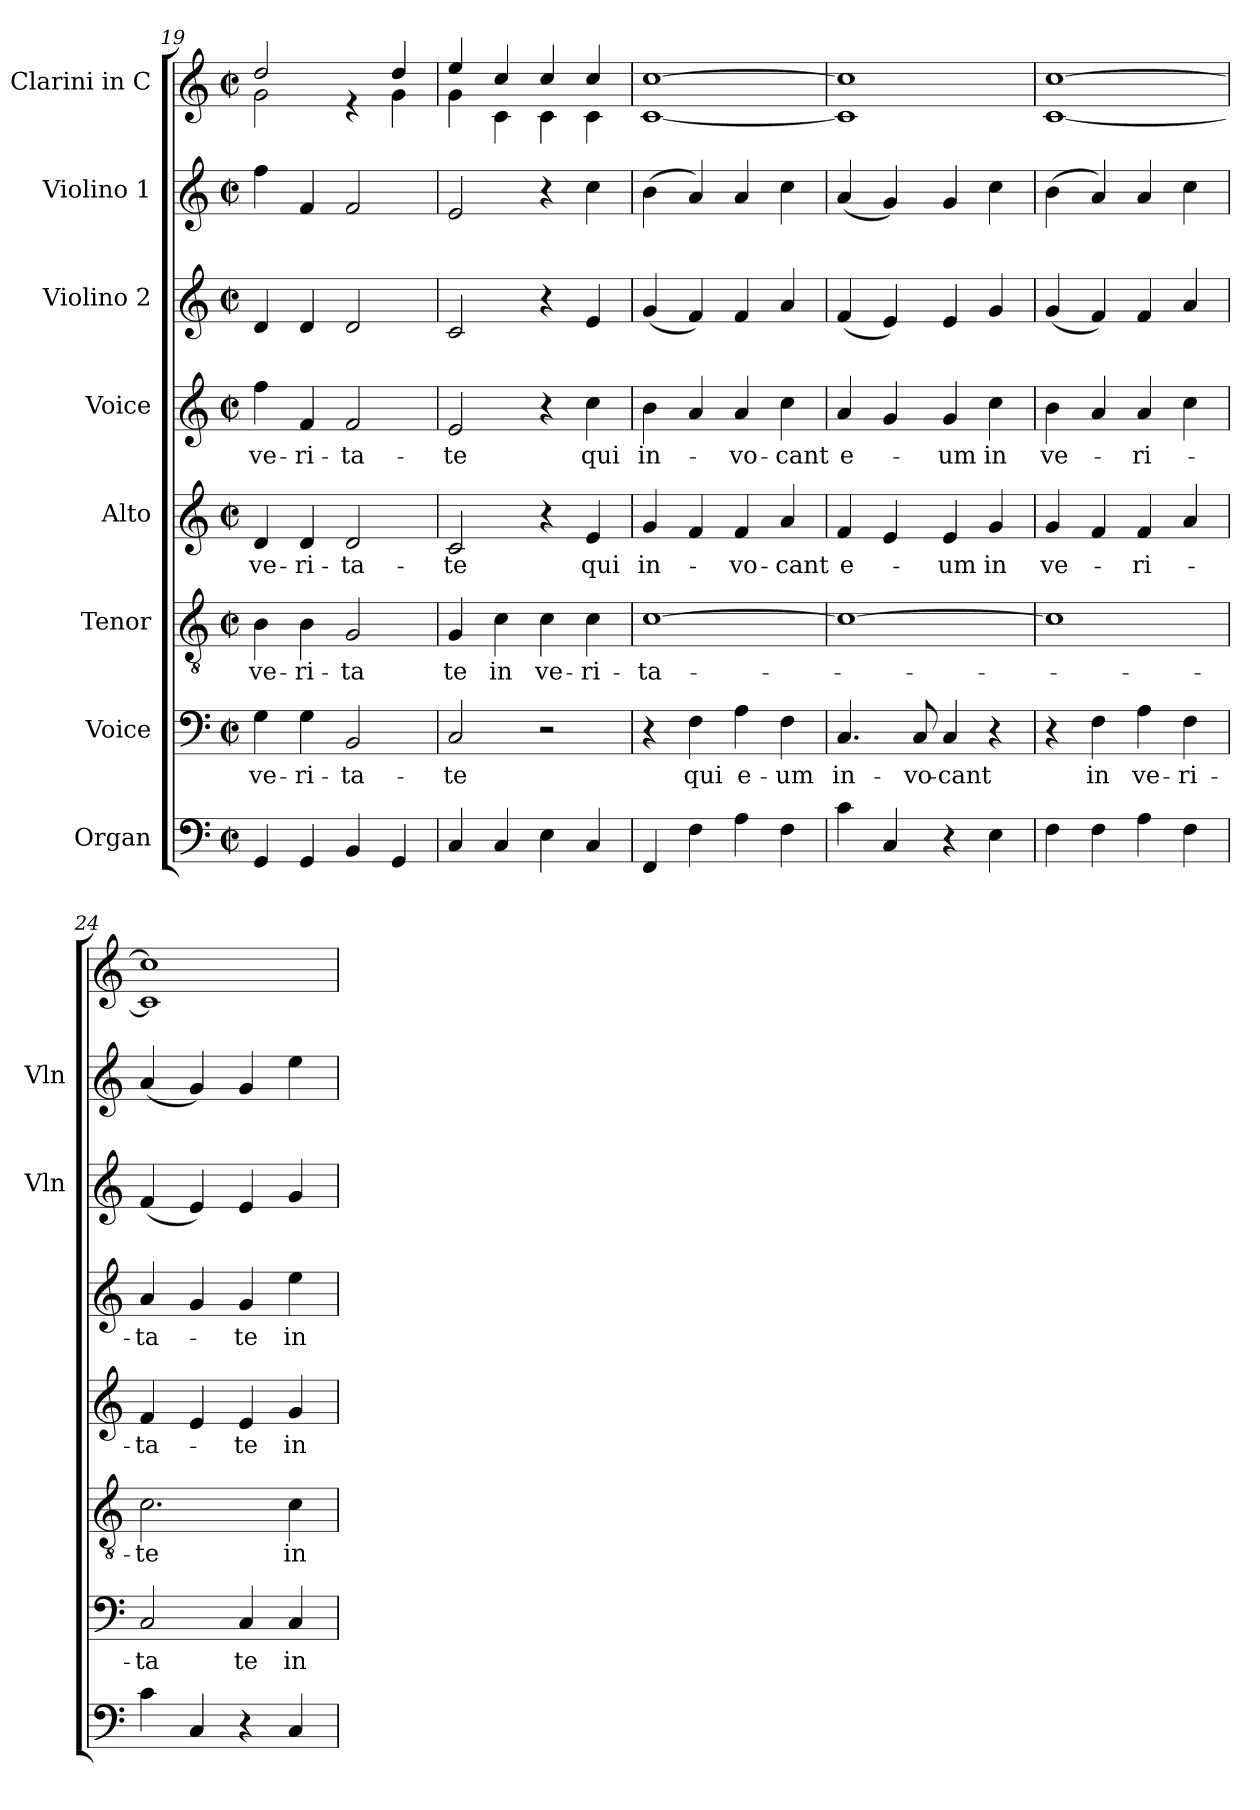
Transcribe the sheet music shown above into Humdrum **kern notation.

**kern	**kern	**text	**kern	**text	**kern	**text	**kern	**text	**kern	**kern	**kern
*part8	*part7	*part7	*part6	*part6	*part5	*part5	*part4	*part4	*part3	*part2	*part1
*staff8	*staff7	*staff7	*staff6	*staff6	*staff5	*staff5	*staff4	*staff4	*staff3	*staff2	*staff1
*I"Organ	*I"Voice	*	*I"Tenor	*	*I"Alto	*	*I"Voice	*	*I"Violino 2	*I"Violino 1	*I"Clarini  in C
*	*	*	*	*	*	*	*	*	*I'Vln	*I'Vln	*
*clefF4	*clefF4	*	*clefGv2	*	*clefG2	*	*clefG2	*	*clefG2	*clefG2	*clefG2
*k[]	*k[]	*	*k[]	*	*k[]	*	*k[]	*	*k[]	*k[]	*k[]
*M2/2	*M2/2	*	*M2/2	*	*M2/2	*	*M2/2	*	*M2/2	*M2/2	*M2/2
*met(c|)	*met(c|)	*	*met(c|)	*	*met(c|)	*	*met(c|)	*	*met(c|)	*met(c|)	*met(c|)
=19	=19	=19	=19	=19	=19	=19	=19	=19	=19	=19	=19
!	!	!LO:LY:b	!	!LO:LY:b	!	!LO:LY:b	!	!LO:LY:b	!	!	!
*	*	*	*	*	*	*	*	*	*	*	*^
4GG/	4G\	ve-	4B\	ve-	4d/	ve-	4ff\	ve-	4d/	4ff\	2dd/	2g\
!	!	!LO:LY:b	!	!LO:LY:b	!	!LO:LY:b	!	!LO:LY:b	!	!	!	!
4GG/	4G\	-ri-	4B\	-ri-	4d/	-ri-	4f/	-ri-	4d/	4f/	.	.
!	!	!LO:LY:b	!	!LO:LY:b	!	!LO:LY:b	!	!LO:LY:b	!	!	!	!
4BB/	2BB/	-ta-	2G/	-ta	2d/	-ta-	2f/	-ta-	2d/	2f/	4re	4ryy
4GG/	.	.	.	.	.	.	.	.	.	.	4dd/	4g\
=20	=20	=20	=20	=20	=20	=20	=20	=20	=20	=20	=20	=20
!	!	!LO:LY:b	!	!LO:LY:b	!	!LO:LY:b	!	!LO:LY:b	!	!	!	!
4C/	2C/	-te	4G/	te	2c/	-te	2e/	-te	2c/	2e/	4ee/	4g\
!	!	!	!	!LO:LY:b	!	!	!	!	!	!	!	!
4C/	.	.	4c\	in	.	.	.	.	.	.	4cc/	4c\
!	!	!	!	!LO:LY:b	!	!	!	!	!	!	!	!
4E\	2r	.	4c\	ve-	4r	.	4r	.	4r	4r	4cc/	4c\
!	!	!	!	!LO:LY:b	!	!LO:LY:b	!	!LO:LY:b	!	!	!	!
4C/	.	.	4c\	-ri-	4e/	qui	4cc\	qui	4e/	4cc\	4cc/	4c\
=21	=21	=21	=21	=21	=21	=21	=21	=21	=21	=21	=21	=21
!	!	!	!	!LO:LY:b	!	!LO:LY:b	!	!LO:LY:b	!	!	!	!
4FF/	4r	.	[1c	-ta-	4g/	in-	4b\	in-	(4g/	(4b\	[1cc	[1c
!	!	!LO:LY:b	!	!	!	!	!	!	!	!	!	!
4F\	4F\	qui	.	.	4f/	.	4a/	.	4f/)	4a/)	.	.
!	!	!LO:LY:b	!	!	!	!LO:LY:b	!	!LO:LY:b	!	!	!	!
4A\	4A\	e-	.	.	4f/	-vo-	4a/	-vo-	4f/	4a/	.	.
!	!	!LO:LY:b	!	!	!	!LO:LY:b	!	!LO:LY:b	!	!	!	!
4F\	4F\	-um	.	.	4a/	-cant	4cc\	-cant	4a/	4cc\	.	.
=22	=22	=22	=22	=22	=22	=22	=22	=22	=22	=22	=22	=22
!	!	!LO:LY:b	!	!	!	!LO:LY:b	!	!LO:LY:b	!	!	!	!
4c\	4.C/	in-	1c_	.	4f/	e-	4a/	e-	(4f/	(4a/	1cc]	1c]
4C/	.	.	.	.	4e/	.	4g/	.	4e/)	4g/)	.	.
!	!	!LO:LY:b	!	!	!	!	!	!	!	!	!	!
.	8C/	-vo-	.	.	.	.	.	.	.	.	.	.
!	!	!LO:LY:b	!	!	!	!LO:LY:b	!	!LO:LY:b	!	!	!	!
4r	4C/	-cant	.	.	4e/	-um	4g/	-um	4e/	4g/	.	.
!	!	!	!	!	!	!LO:LY:b	!	!LO:LY:b	!	!	!	!
4E\	4r	.	.	.	4g/	in	4cc\	in	4g/	4cc\	.	.
!!LO:PB:g=z	!!
=23	=23	=23	=23	=23	=23	=23	=23	=23	=23	=23	=23	=23
!	!	!	!	!	!	!LO:LY:b	!	!LO:LY:b	!	!	!	!
4F\	4r	.	1c]	.	4g/	ve-	4b\	ve-	(4g/	(4b\	[1cc	[1c
!	!	!LO:LY:b	!	!	!	!	!	!	!	!	!	!
4F\	4F\	in	.	.	4f/	.	4a/	.	4f/)	4a/)	.	.
!	!	!LO:LY:b	!	!	!	!LO:LY:b	!	!LO:LY:b	!	!	!	!
4A\	4A\	ve-	.	.	4f/	ri-	4a/	-ri-	4f/	4a/	.	.
!	!	!LO:LY:b	!	!	!	!	!	!	!	!	!	!
4F\	4F\	-ri-	.	.	4a/	.	4cc\	.	4a/	4cc\	.	.
=24	=24	=24	=24	=24	=24	=24	=24	=24	=24	=24	=24	=24
!	!	!LO:LY:b	!	!LO:LY:b	!	!LO:LY:b	!	!LO:LY:b	!	!	!	!
4c\	2C/	-ta	2.c\	-te	4f/	-ta-	4a/	-ta-	(4f/	(4a/	1cc]	1c]
4C/	.	.	.	.	4e/	.	4g/	.	4e/)	4g/)	.	.
!	!	!LO:LY:b	!	!	!	!LO:LY:b	!	!LO:LY:b	!	!	!	!
4r	4C/	te	.	.	4e/	-te	4g/	-te	4e/	4g/	.	.
!	!	!LO:LY:b	!	!LO:LY:b	!	!LO:LY:b	!	!LO:LY:b	!	!	!	!
4C/	4C/	in	4c\	in	4g/	in	4ee\	in	4g/	4ee\	.	.
*	*	*	*	*	*	*	*	*	*	*	*v	*v
=	=	=	=	=	=	=	=	=	=	=	=
*-	*-	*-	*-	*-	*-	*-	*-	*-	*-	*-	*-
